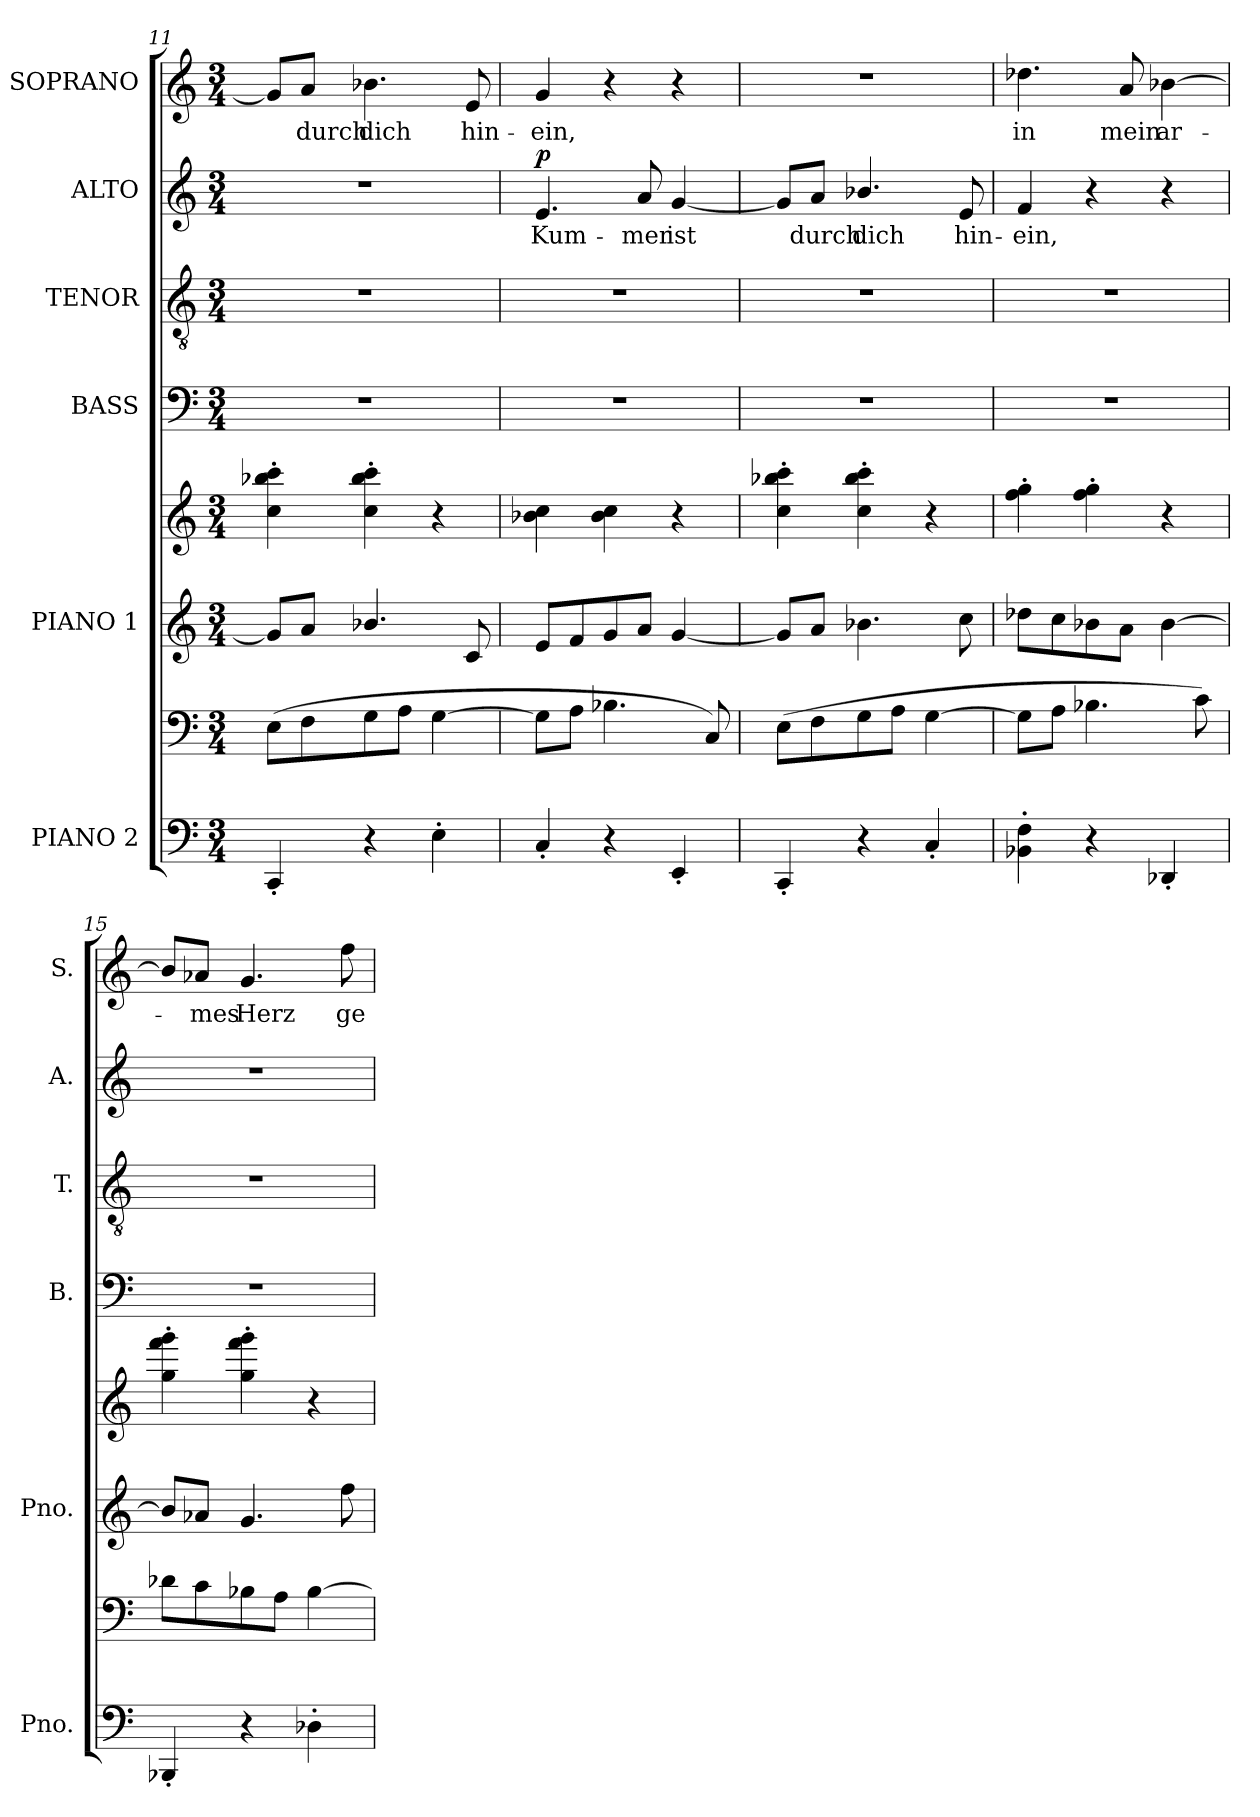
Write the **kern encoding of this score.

**kern	**kern	**kern	**kern	**kern	**kern	**kern	**text	**dynam	**kern	**text
*part6	*part6	*part5	*part5	*part4	*part3	*part2	*part2	*part2	*part1	*part1
*staff8	*staff7	*staff6	*staff5	*staff4	*staff3	*staff2	*staff2	*staff2	*staff1	*staff1
*I"PIANO 2	*	*I"PIANO 1	*	*I"BASS	*I"TENOR	*I"ALTO	*	*	*I"SOPRANO	*
*I'Pno.	*	*I'Pno.	*	*I'B.	*I'T.	*I'A.	*	*	*I'S.	*
*clefF4	*clefF4	*clefG2	*clefG2	*clefF4	*clefGv2	*clefG2	*	*	*clefG2	*
*	*	*	*	*	*ITrd7c12	*	*	*	*	*
*k[]	*k[]	*k[]	*k[]	*k[]	*k[]	*k[]	*	*	*k[]	*
*C:	*C:	*C:	*C:	*C:	*C:	*C:	*	*	*C:	*
*M3/4	*M3/4	*M3/4	*M3/4	*M3/4	*M3/4	*M3/4	*	*	*M3/4	*
=11	=11	=11	=11	=11	=11	=11	=11	=11	=11	=11
!	!	!	!	!LO:N:vis=1	!LO:N:vis=1	!LO:N:vis=1	!	!	!	!
4CC'i/	(8Ei\L	8gi/L]	4cci\' 4bb-Xi' 4ccci'	2.r	2.r	2.r	.	.	8gi/L]	.
!	!	!	!	!	!	!	!	!	!	!LO:LY:b:color=#000000
.	8Fi\	8ai/J	.	.	.	.	.	.	8ai/J	durch
!	!	!	!	!	!	!	!	!	!	!LO:LY:b:color=#000000
4r	8Gi\	4.b-Xi/	4cci\' 4bb-i' 4ccci'	.	.	.	.	.	4.b-Xi\	dich
.	8Ai\J	.	.	.	.	.	.	.	.	.
4E'i\	[4Gi\	.	4r	.	.	.	.	.	.	.
!	!	!	!	!	!	!	!	!	!	!LO:LY:b:color=#000000
.	.	8ci/	.	.	.	.	.	.	8ei/	hin-
=12	=12	=12	=12	=12	=12	=12	=12	=12	=12	=12
!	!	!	!	!LO:N:vis=1	!LO:N:vis=1	!	!	!	!	!
!	!	!	!	!	!	!	!LO:LY:b:color=#000000	!	!	!
!	!	!	!	!	!	!	!	!	!	!LO:LY:b:color=#000000
4C'i/	8Gi\L]	8ei/L	4b-Xi\ 4cci	2.r	2.r	4.ei/	Kum-	p	4gi/	-ein,
.	8Ai\J	8fi/	.	.	.	.	.	.	.	.
4r	4.B-Xi\	8gi/	4b-i\ 4cci	.	.	.	.	.	4r	.
!	!	!	!	!	!	!	!LO:LY:b:color=#000000	!	!	!
.	.	8ai/J	.	.	.	8ai/	-mer	.	.	.
!	!	!	!	!	!	!	!LO:LY:b:color=#000000	!	!	!
4EE'i/	.	[4gi/	4r	.	.	[4gi/	ist	.	4r	.
.	8Ci/)	.	.	.	.	.	.	.	.	.
!!LO:PB:g=z
=13	=13	=13	=13	=13	=13	=13	=13	=13	=13	=13
!	!	!	!	!LO:N:vis=1	!LO:N:vis=1	!	!	!	!LO:N:vis=1	!
4CC'i/	(8Ei\L	8gi/L]	4cci\' 4bb-Xi' 4ccci'	2.r	2.r	8gi/L]	.	.	2.r	.
!	!	!	!	!	!	!	!LO:LY:b:color=#000000	!	!	!
.	8Fi\	8ai/J	.	.	.	8ai/J	durch	.	.	.
!	!	!	!	!	!	!	!LO:LY:b:color=#000000	!	!	!
4r	8Gi\	4.b-Xi\	4cci\' 4bb-i' 4ccci'	.	.	4.b-Xi/	dich	.	.	.
.	8Ai\J	.	.	.	.	.	.	.	.	.
4C'i/	[4Gi\	.	4r	.	.	.	.	.	.	.
!	!	!	!	!	!	!	!LO:LY:b:color=#000000	!	!	!
.	.	8cci\	.	.	.	8ei/	hin-	.	.	.
=14	=14	=14	=14	=14	=14	=14	=14	=14	=14	=14
!	!	!	!	!LO:N:vis=1	!LO:N:vis=1	!	!	!	!	!
!	!	!	!	!	!	!	!LO:LY:b:color=#000000	!	!	!
!	!	!	!	!	!	!	!	!	!	!LO:LY:b:color=#000000
4BB-Xi\' 4Fi'	8Gi\L]	8dd-Xi\L	4ffi\' 4ggi'	2.r	2.r	4fi/	-ein,	.	4.dd-Xi\	in
.	8Ai\J	8cci\	.	.	.	.	.	.	.	.
4r	4.B-Xi\	8b-Xi\	4ffi\' 4ggi'	.	.	4r	.	.	.	.
!	!	!	!	!	!	!	!	!	!	!LO:LY:b:color=#000000
.	.	8ai\J	.	.	.	.	.	.	8ai/	mein
!	!	!	!	!	!	!	!	!	!	!LO:LY:b:color=#000000
4DD-X'i/	.	[4b-i\	4r	.	.	4r	.	.	[4b-Xi\	ar-
.	8ci\)	.	.	.	.	.	.	.	.	.
=15	=15	=15	=15	=15	=15	=15	=15	=15	=15	=15
!	!	!	!	!LO:N:vis=1	!LO:N:vis=1	!LO:N:vis=1	!	!	!	!
4BBB-X'i/	8d-Xi\L	8b-i/L]	4ggi\' 4fffi' 4gggi'	2.r	2.r	2.r	.	.	8b-i/L]	.
!	!	!	!	!	!	!	!	!	!	!LO:LY:b:color=#000000
.	8ci\	8a-Xi/J	.	.	.	.	.	.	8a-Xi/J	-mes
!	!	!	!	!	!	!	!	!	!	!LO:LY:b:color=#000000
4r	8B-Xi\	4.gi/	4ggi\' 4fffi' 4gggi'	.	.	.	.	.	4.gi/	Herz
.	8Ai\J	.	.	.	.	.	.	.	.	.
4D-X'i\	[4B-i\	.	4r	.	.	.	.	.	.	.
!	!	!	!	!	!	!	!	!	!	!LO:LY:b:color=#000000
.	.	8ffi\	.	.	.	.	.	.	8ffi\	ge-
=	=	=	=	=	=	=	=	=	=	=
*-	*-	*-	*-	*-	*-	*-	*-	*-	*-	*-
